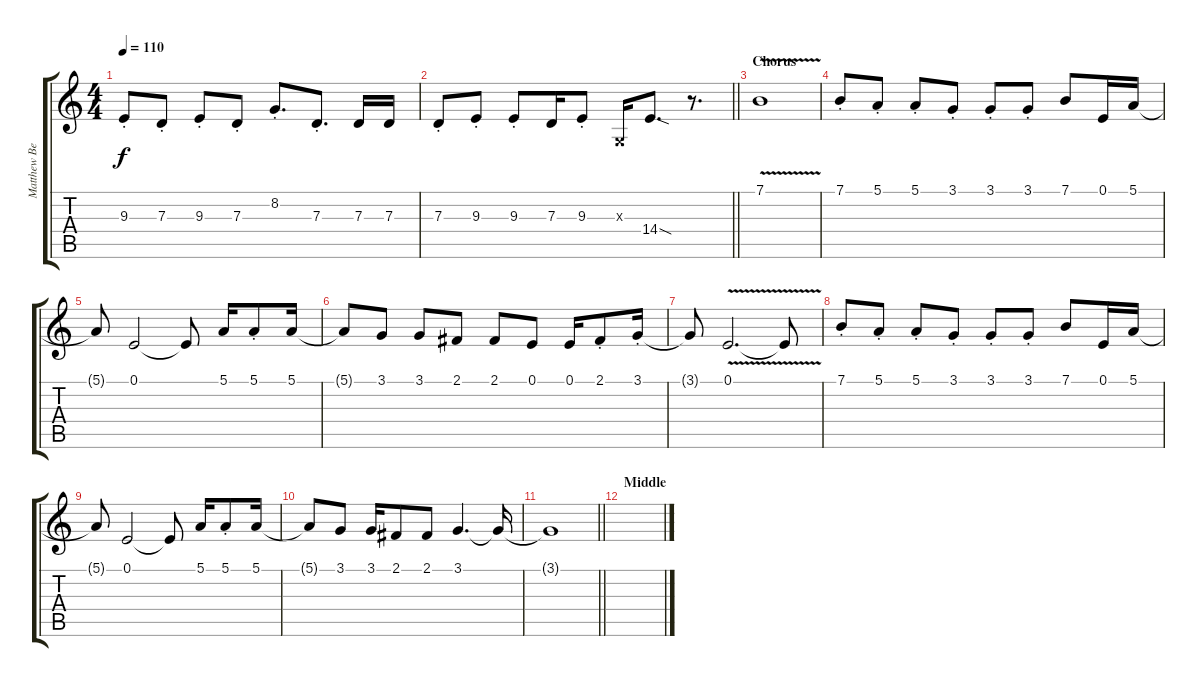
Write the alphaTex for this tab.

\track ("Matthew Bellamy (Vocals)" "Matthew Be") {instrument tenorsax}
\staff {score tabs}
\tuning (E4 B3 G3 D3 A2 E2) {hide}
\ts (4 4)
\tempo 110
\clef g2
\ks c
9.3{st}.8{dy f} 7.3{st}.8 9.3{st}.8 7.3{st}.8 8.2{st}.8{d} 7.3{st}.8{d} 7.3.16 7.3.16 |
\barLineRight lightlight
7.3{st}.8 9.3{st}.8 9.3{st}.8 7.3.16 9.3{st}.8 0.3{x}.16 14.4{sod}.8{d} r.8{d} |
\section ("" "Chorus")
7.1{v}.1 |
7.1{st}.8 5.1{st}.8 5.1{st}.8 3.1{st}.8 3.1{st}.8 3.1{st}.8 7.1.8 0.1.16 5.1.16 |
5.1{t}.8 0.1.2 0.1{t}.8 5.1.16 5.1{st}.8 5.1.16 |
5.1{t}.8 3.1.8 3.1.8 2.1.8 2.1.8 0.1.8 0.1.16 2.1{st}.8 3.1{st}.16 |
3.1{t}.8 0.1{v}.2{d} 0.1{t}.8 |
7.1{st}.8 5.1{st}.8 5.1{st}.8 3.1{st}.8 3.1{st}.8 3.1{st}.8 7.1.8 0.1.16 5.1.16 |
5.1{t}.8 0.1.2 0.1{t}.8 5.1.16 5.1{st}.8 5.1.16 |
5.1{t}.8 3.1.8 3.1.16 2.1.8 2.1.8 3.1.4{d} 3.1{t}.16 |
\barLineRight lightlight
3.1{t}.1 |
\section ("" "Middle")
